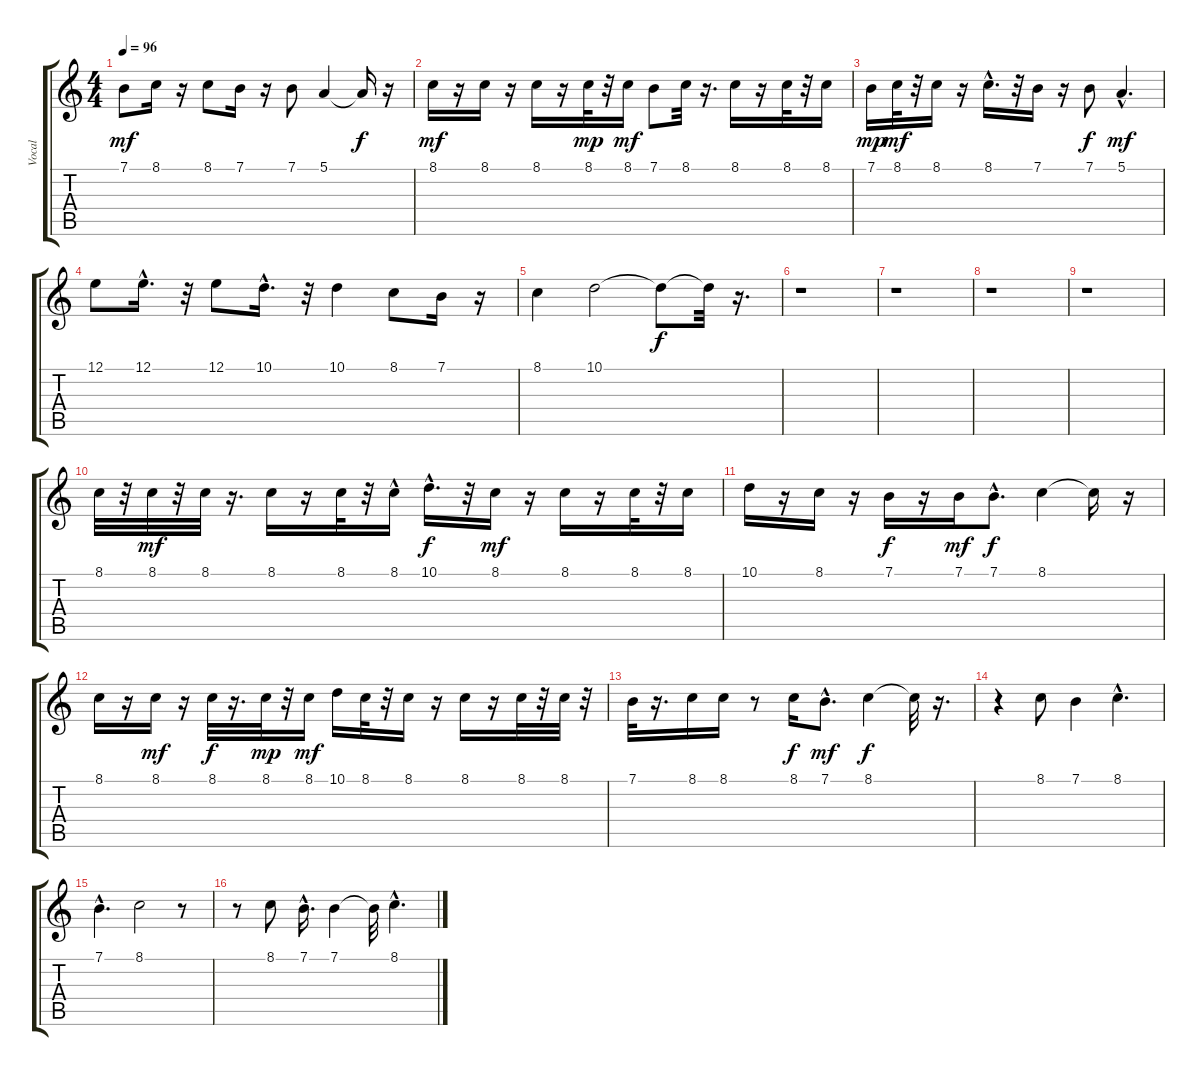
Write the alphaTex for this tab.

\track ("Vocal" "Vocal") {instrument lead2sawtooth}
\staff {score tabs}
\tuning (E4 B3 G3 D3 A2 E2) {hide}
\ts (4 4)
\tempo 96
\clef g2
\ks c
7.1.8{dy mf} 8.1.16 r.16 8.1.8 7.1.16 r.16 7.1.8 5.1.4 5.1{t}.16{dy f} r.16 |
8.1.16{dy mf} r.16 8.1.16 r.16 8.1.16 r.16 8.1.32{dy mp} r.32 8.1.16{dy mf} 7.1.8 8.1.32 r.16{d} 8.1.16 r.16 8.1.32 r.32 8.1.16 |
7.1.16{dy mp} 8.1.32{dy mf} r.32 8.1.16 r.16 8.1{hac}.16{d} r.32 7.1.16 r.16 7.1.8{dy f} 5.1{hac}.4{d dy mf} |
12.1.8 12.1{hac}.16{d} r.32 12.1.8 10.1{hac}.16{d} r.32 10.1.4 8.1.8 7.1.16 r.16 |
8.1.4 10.1.2 10.1{t}.8{dy f} 10.1{t}.32 r.16{d} |
r.1 |
r.1 |
r.1 |
r.1 |
8.1.32 r.32 8.1.32{dy mf} r.32 8.1.32 r.16{d} 8.1.16 r.16 8.1.32 r.32 8.1{hac}.16 10.1{hac}.16{d dy f} r.32 8.1.16{dy mf} r.16 8.1.16 r.16 8.1.32 r.32 8.1.16 |
10.1.16 r.16 8.1.16 r.16 7.1.16{dy f} r.16 7.1.16{dy mf} 7.1{hac}.8{d dy f} 8.1.4 8.1{t}.16 r.16 |
8.1.16 r.16 8.1.16{dy mf} r.16 8.1.32{dy f} r.16{d} 8.1.32{dy mp} r.32 8.1.16{dy mf} 10.1.16 8.1.32 r.32 8.1.16 r.16 8.1.16 r.16 8.1.32 r.32 8.1.32 r.32 |
7.1.32 r.16{d} 8.1.16 8.1.16 r.8 8.1.16{dy f} 7.1{hac}.8{d dy mf} 8.1.4{dy f} 8.1{t}.32 r.16{d} |
r.4 8.1.8 7.1.4 8.1{hac}.4{d} |
7.1{hac}.4{d} 8.1.2 r.8 |
r.8 8.1.8 7.1{hac}.16{d} 7.1.4 7.1{t}.32 8.1{hac}.4{d}
